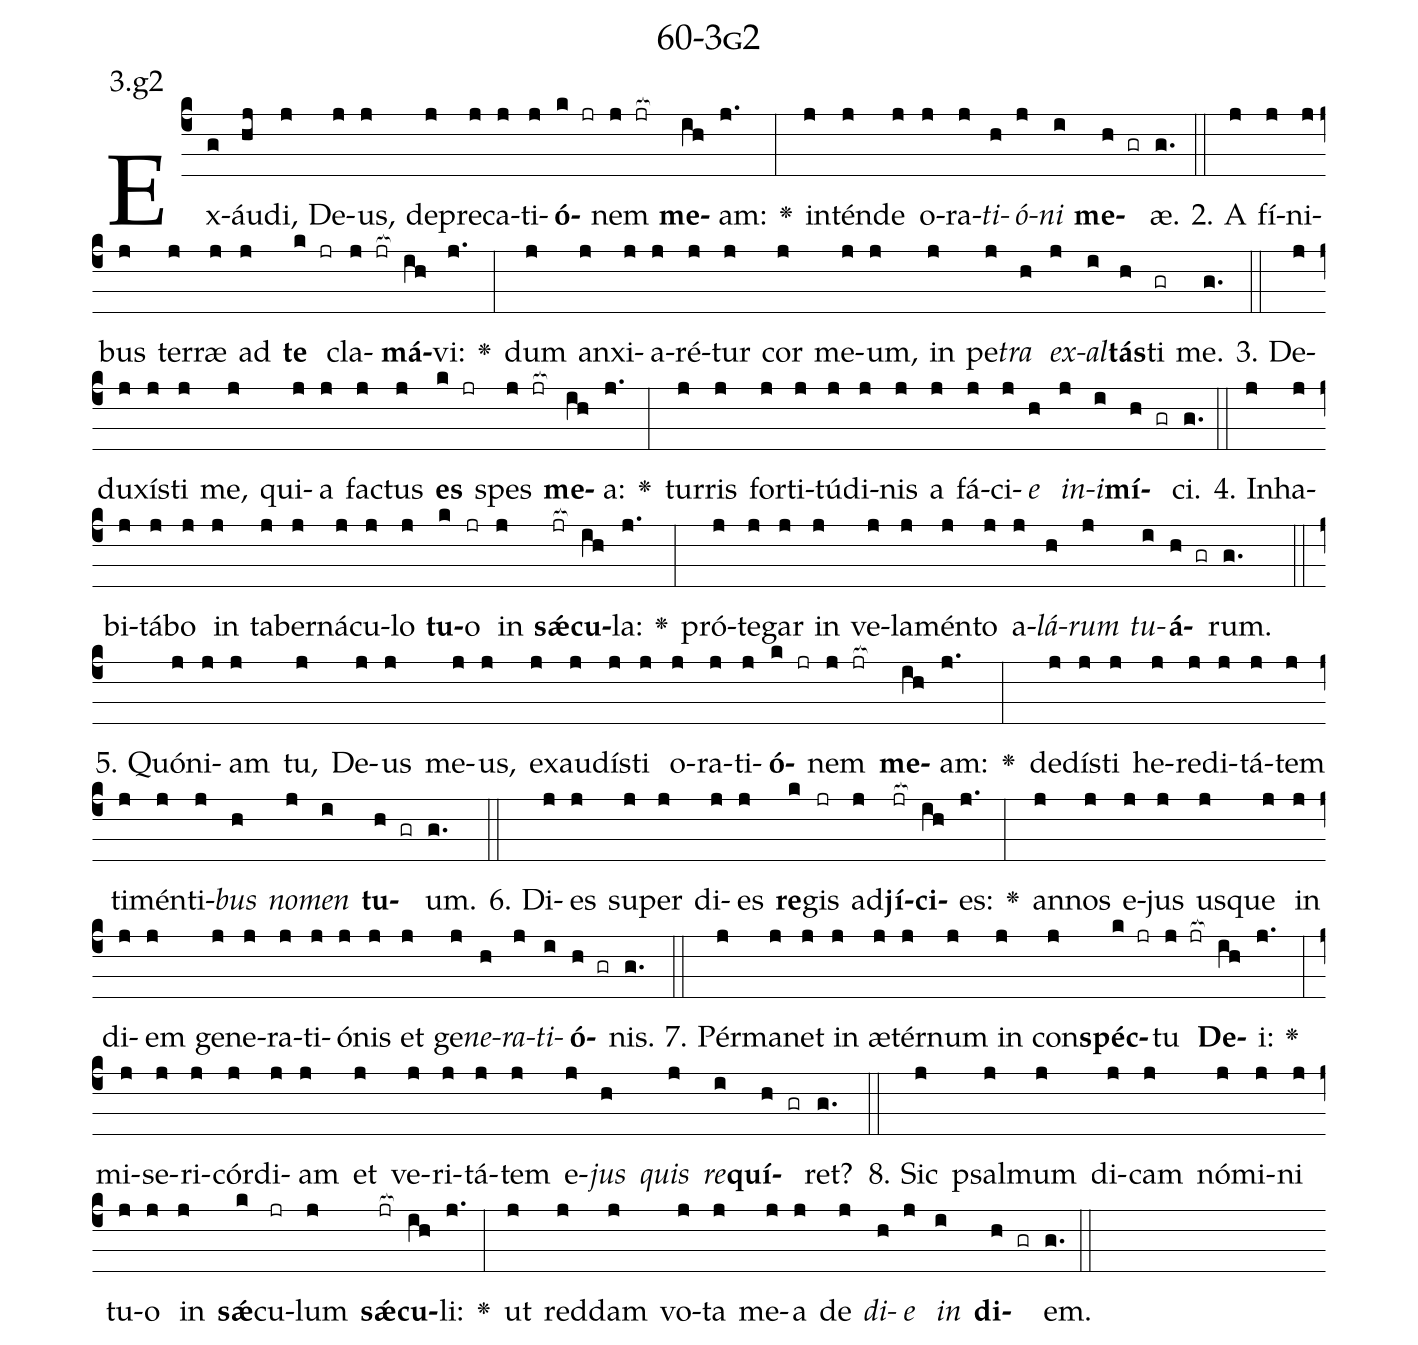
name: 60-3g2;
annotation: 3.g2;
%%
(c4)Ex(g)áu(hj)di,(j) De(j)us,(j) de(j)pre(j)ca(j)ti(j)<b>ó</b>(k jr)nem(j jr[ocb:1{]) <b>me</b>(ih[ocb:0}])am:(j.) <v>\greheightstar</v>(:) in(j)tén(j)de(j) o(j)ra(j)<i>ti</i>(h)<i>ó</i>(j)<i>ni</i>(i) <b>me</b>(h gr)æ.(g.) (::)
2. A(j) fí(j)ni(j)bus(j) ter(j)ræ(j) ad(j) <b>te</b>(k jr) cla(j jr[ocb:1{])<b>má</b>(ih[ocb:0}])vi:(j.) <v>\greheightstar</v>(:) dum(j) an(j)xi(j)a(j)ré(j)tur(j) cor(j) me(j)um,(j) in(j) pe(j)<i>tra</i>(h) <i>ex</i>(j)<i>al</i>(i)<b>tás</b>(h)ti(gr) me.(g.) (::)
3. De(j)du(j)xís(j)ti(j) me,(j) qui(j)a(j) fac(j)tus(j) <b>es</b>(k jr) spes(j jr[ocb:1{]) <b>me</b>(ih[ocb:0}])a:(j.) <v>\greheightstar</v>(:) tur(j)ris(j) for(j)ti(j)tú(j)di(j)nis(j) a(j) fá(j)ci(j)<i>e</i>(h) <i>in</i>(j)<i>i</i>(i)<b>mí</b>(h gr)ci.(g.) (::)
4. In(j)ha(j)bi(j)tá(j)bo(j) in(j) ta(j)ber(j)ná(j)cu(j)lo(j) <b>tu</b>(k)o(jr) in(j) <b>sǽ</b>(jr[ocb:1{])<b>cu</b>(ih[ocb:0}])la:(j.) <v>\greheightstar</v>(:) pró(j)te(j)gar(j) in(j) ve(j)la(j)mén(j)to(j) a(j)<i>lá</i>(h)<i>rum</i>(j) <i>tu</i>(i)<b>á</b>(h gr)rum.(g.) (::)
5. Quón(j)i(j)am(j) tu,(j) De(j)us(j) me(j)us,(j) ex(j)au(j)dís(j)ti(j) o(j)ra(j)ti(j)<b>ó</b>(k jr)nem(j jr[ocb:1{]) <b>me</b>(ih[ocb:0}])am:(j.) <v>\greheightstar</v>(:) de(j)dís(j)ti(j) he(j)re(j)di(j)tá(j)tem(j) ti(j)mén(j)ti(j)<i>bus</i>(h) <i>no</i>(j)<i>men</i>(i) <b>tu</b>(h gr)um.(g.) (::)
6. Di(j)es(j) su(j)per(j) di(j)es(j) <b>re</b>(k)gis(jr) ad(j)<b>jí</b>(jr[ocb:1{])<b>ci</b>(ih[ocb:0}])es:(j.) <v>\greheightstar</v>(:) an(j)nos(j) e(j)jus(j) us(j)que(j) in(j) di(j)em(j) ge(j)ne(j)ra(j)ti(j)ó(j)nis(j) et(j) ge(j)<i>ne</i>(h)<i>ra</i>(j)<i>ti</i>(i)<b>ó</b>(h gr)nis.(g.) (::)
7. Pér(j)ma(j)net(j) in(j) æ(j)tér(j)num(j) in(j) con(j)<b>spéc</b>(k jr)tu(j jr[ocb:1{]) <b>De</b>(ih[ocb:0}])i:(j.) <v>\greheightstar</v>(:) mi(j)se(j)ri(j)cór(j)di(j)am(j) et(j) ve(j)ri(j)tá(j)tem(j) e(j)<i>jus</i>(h) <i>quis</i>(j) <i>re</i>(i)<b>quí</b>(h gr)ret?(g.) (::)
8. Sic(j) psal(j)mum(j) di(j)cam(j) nó(j)mi(j)ni(j) tu(j)o(j) in(j) <b>sǽ</b>(k)cu(jr)lum(j) <b>sǽ</b>(jr[ocb:1{])<b>cu</b>(ih[ocb:0}])li:(j.) <v>\greheightstar</v>(:) ut(j) red(j)dam(j) vo(j)ta(j) me(j)a(j) de(j) <i>di</i>(h)<i>e</i>(j) <i>in</i>(i) <b>di</b>(h gr)em.(g.) (::)
